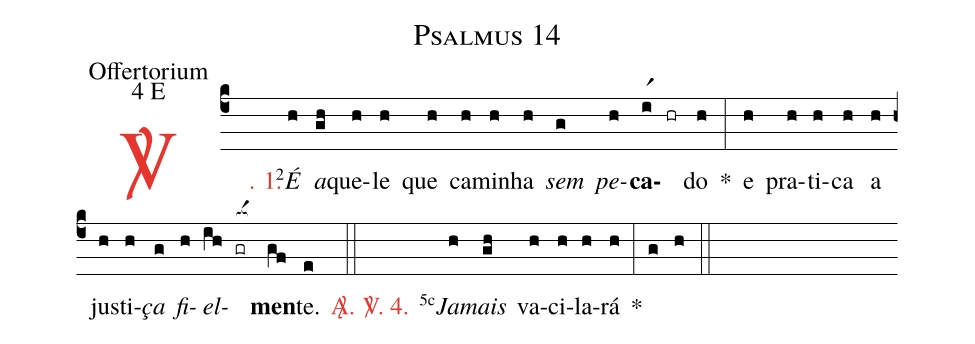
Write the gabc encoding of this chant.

name: Psalmus 14;
office-part: Offertorium;
mode: 4;
mode-differentia: E;
%%
(c4)

<c><sp>V/</sp>. 1.</c>() <v>\VSup{2}</v><i>É</i>(h) <i>a</i>(gh)que(h)le(h) que(h) ca(h)mi(h)nha(h) <i>sem</i>(g) <i>pe</i>(h)<b>ca</b>(ir1)(hr)do(h) *(:) e(h) pra(h)ti(h)ca(h) a(h) jus(h)ti(h)<i>ça</i>(g) <i>fi</i>(h)<i>el</i>(ih)<nlba>(gr[ocba:1{])<b>men</b></nlba>(gf[ocba:0}])te.(e)

<c><sp>A/</sp>.</c>(::)

<c><sp>V/</sp>. 4.</c>() <v>\VSup{5c}</v><i>Ja</i>(h)<i>mais</i>(gh) va(h)ci(h)la(h)rá(h) *(:) (g) (h) (::)
